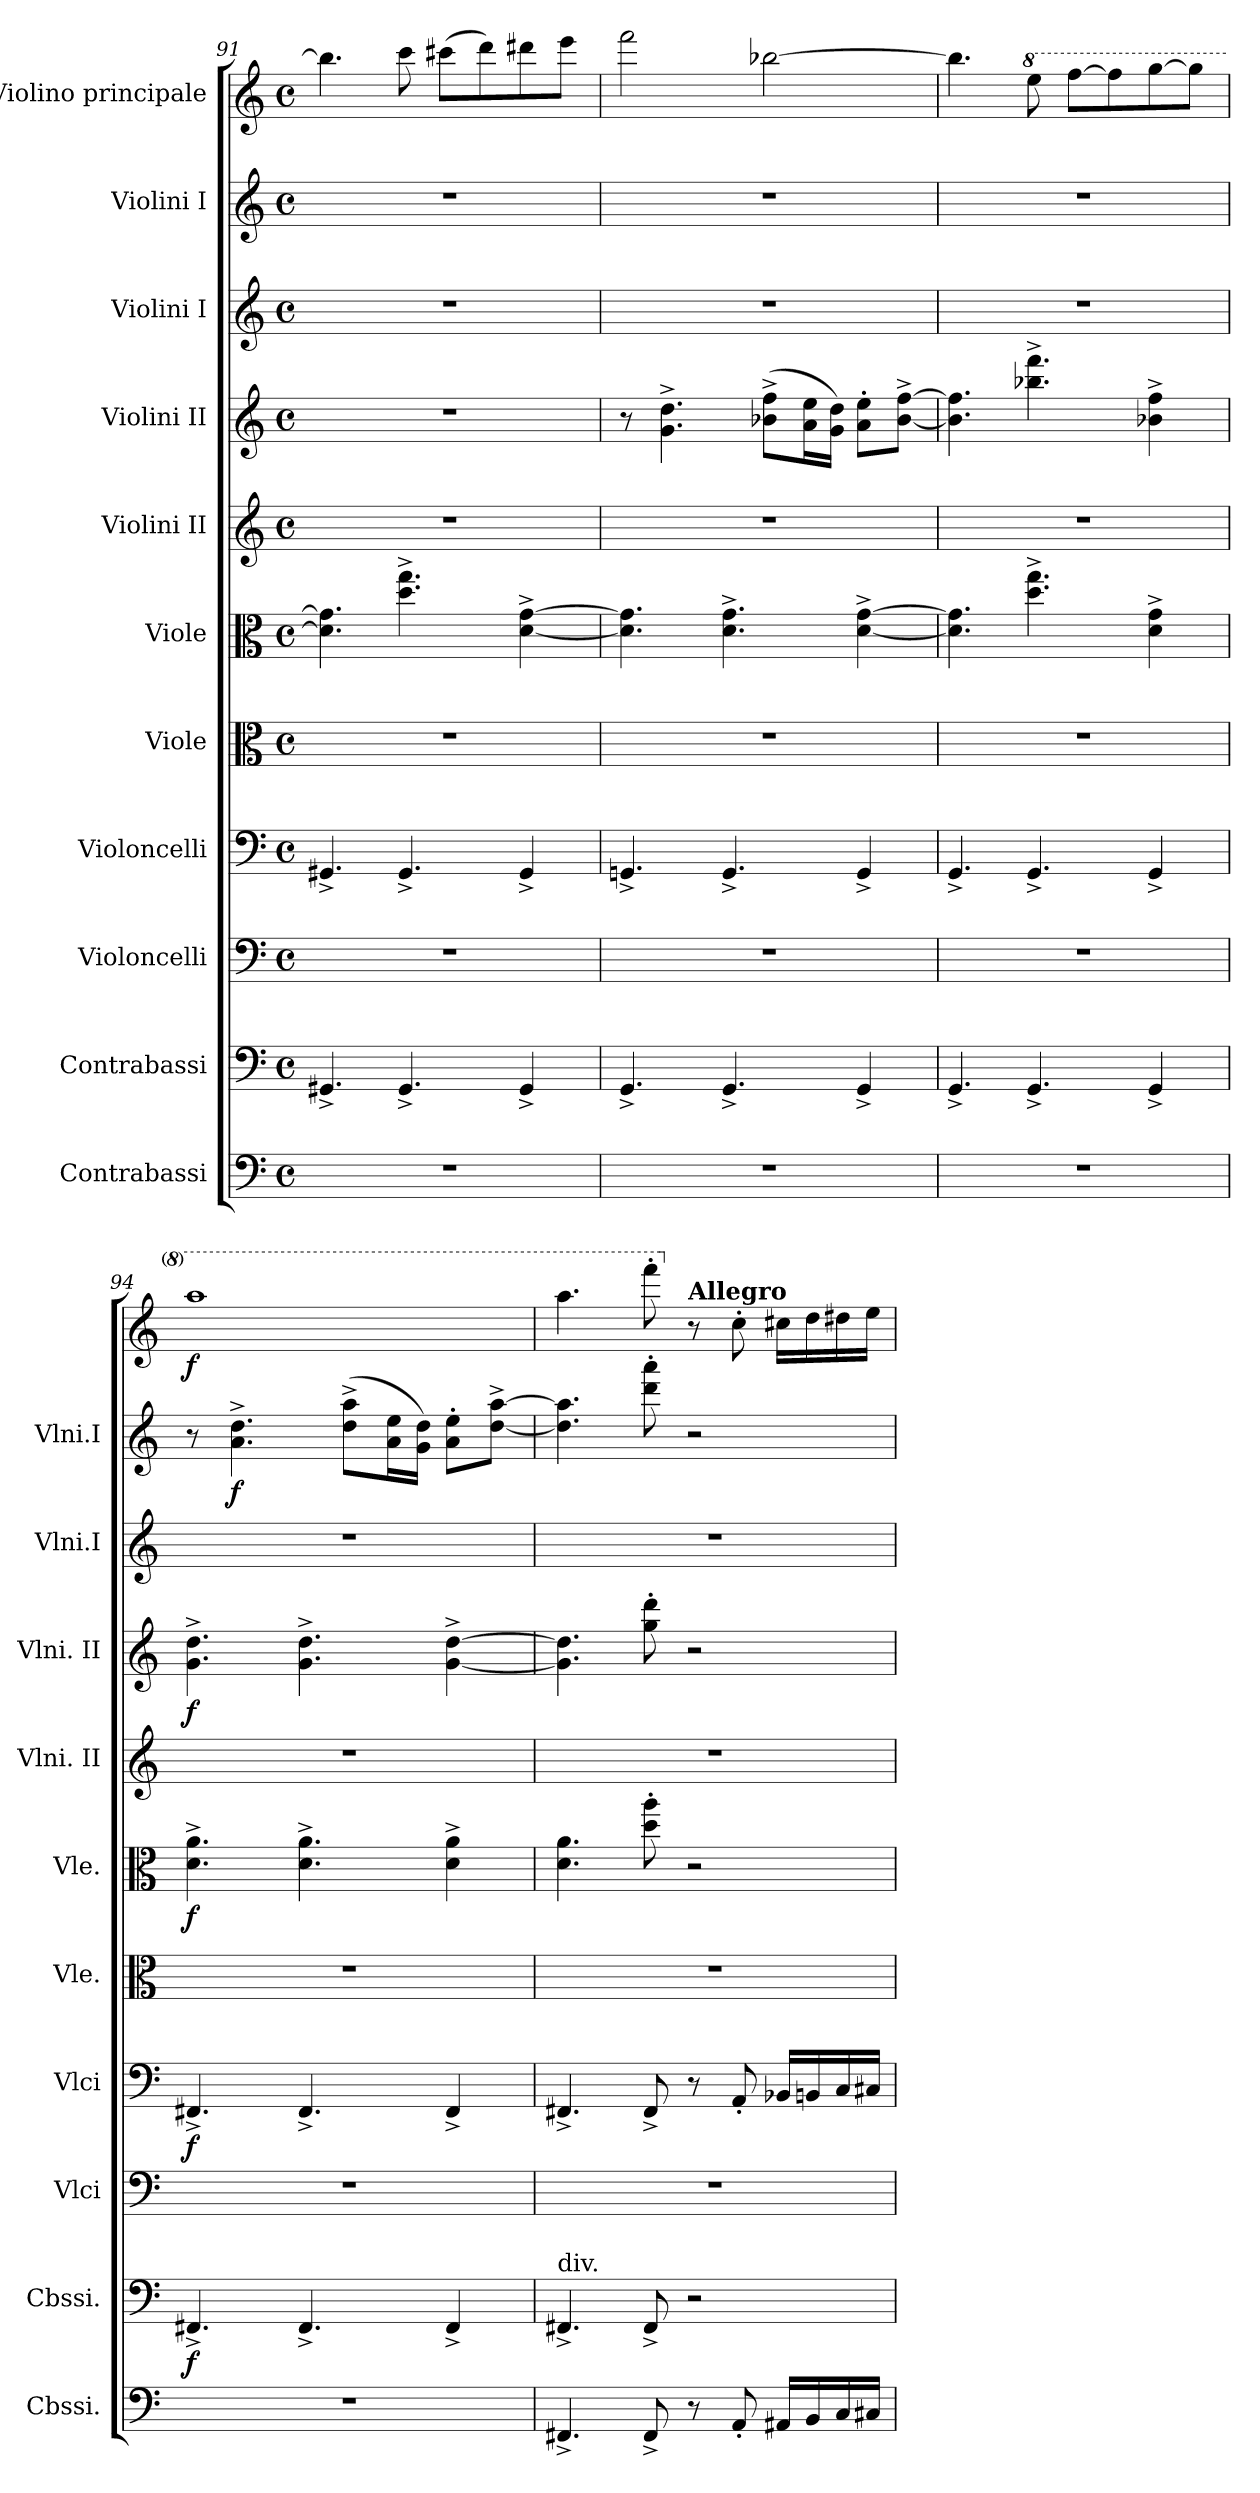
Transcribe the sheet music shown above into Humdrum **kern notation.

**kern	**kern	**dynam	**kern	**kern	**dynam	**kern	**kern	**dynam	**kern	**kern	**dynam	**kern	**kern	**dynam	**kern	**dynam
*part11	*part10	*part10	*part9	*part8	*part8	*part7	*part6	*part6	*part5	*part4	*part4	*part3	*part2	*part2	*part1	*part1
*staff11	*staff10	*staff10	*staff9	*staff8	*staff8	*staff7	*staff6	*staff6	*staff5	*staff4	*staff4	*staff3	*staff2	*staff2	*staff1	*staff1
*I"Contrabassi	*I"Contrabassi	*	*I"Violoncelli	*I"Violoncelli	*	*I"Viole	*I"Viole	*	*I"Violini II	*I"Violini II	*	*I"Violini I	*I"Violini I	*	*I"Violino principale	*
*I'Cbssi.	*I'Cbssi.	*	*I'Vlci	*I'Vlci	*	*I'Vle.	*I'Vle.	*	*I'Vlni. II	*I'Vlni. II	*	*I'Vlni.I	*I'Vlni.I	*	*	*
*clefF4	*clefF4	*	*clefF4	*clefF4	*	*clefC3	*clefC3	*	*clefG2	*clefG2	*	*clefG2	*clefG2	*	*clefG2	*
*ITrd7c12	*ITrd7c12	*	*	*	*	*	*	*	*	*	*	*	*	*	*	*
*k[]	*k[]	*	*k[]	*k[]	*	*k[]	*k[]	*	*k[]	*k[]	*	*k[]	*k[]	*	*k[]	*
*M4/4	*M4/4	*	*M4/4	*M4/4	*	*M4/4	*M4/4	*	*M4/4	*M4/4	*	*M4/4	*M4/4	*	*M4/4	*
*met(c)	*met(c)	*	*met(c)	*met(c)	*	*met(c)	*met(c)	*	*met(c)	*met(c)	*	*met(c)	*met(c)	*	*met(c)	*
=91	=91	=91	=91	=91	=91	=91	=91	=91	=91	=91	=91	=91	=91	=91	=91	=91
1r	4.GGG#X^/	.	1r	4.GG#X^/	.	1r	4.d\] 4.g\]	.	1r	1r	.	1r	1r	.	4.bb\]	.
.	4.GGG#^/	.	.	4.GG#^/	.	.	4.dd\^ 4.gg\^	.	.	.	.	.	.	.	8ccc\	.
.	.	.	.	.	.	.	.	.	.	.	.	.	.	.	(>8ccc#X\L	.
.	.	.	.	.	.	.	.	.	.	.	.	.	.	.	8ddd\)	.
.	4GGG#^/	.	.	4GG#^/	.	.	[4d\^ [4g\^	.	.	.	.	.	.	.	8ddd#X\	.
.	.	.	.	.	.	.	.	.	.	.	.	.	.	.	8eee\J	.
=92	=92	=92	=92	=92	=92	=92	=92	=92	=92	=92	=92	=92	=92	=92	=92	=92
1r	4.GGG^/	.	1r	4.GGn^/	.	1r	4.d\] 4.g\]	.	1r	8r	.	1r	1r	.	2fff\	.
.	.	.	.	.	.	.	.	.	.	4.g\^ 4.dd\^	.	.	.	.	.	.
.	4.GGG^/	.	.	4.GG^/	.	.	4.d\^ 4.g\^	.	.	.	.	.	.	.	.	.
.	.	.	.	.	.	.	.	.	.	(>8b-X\^ 8ff\^L	.	.	.	.	[2bb-X\	.
.	.	.	.	.	.	.	.	.	.	16a\ 16ee\L	.	.	.	.	.	.
.	.	.	.	.	.	.	.	.	.	16g\ 16dd\JJ)	.	.	.	.	.	.
.	4GGG^/	.	.	4GG^/	.	.	[4d\^ [4g\^	.	.	8a\' 8ee\'L	.	.	.	.	.	.
.	.	.	.	.	.	.	.	.	.	[8b-\^ [8ff\^J	.	.	.	.	.	.
=93	=93	=93	=93	=93	=93	=93	=93	=93	=93	=93	=93	=93	=93	=93	=93	=93
1r	4.GGG^/	.	1r	4.GG^/	.	1r	4.d\] 4.g\]	.	1r	4.b-\] 4.ff\]	.	1r	1r	.	4.bb-\]	.
*	*	*	*	*	*	*	*	*	*	*	*	*	*	*	*8va	*
.	4.GGG^/	.	.	4.GG^/	.	.	4.dd\^ 4.gg\^	.	.	4.bb-X\^ 4.fff\^	.	.	.	.	8eee\	.
.	.	.	.	.	.	.	.	.	.	.	.	.	.	.	[8fff\L	.
.	.	.	.	.	.	.	.	.	.	.	.	.	.	.	8fff\]	.
.	4GGG^/	.	.	4GG^/	.	.	4d\^ 4g\^	.	.	4b-X\^ 4ff\^	.	.	.	.	[8ggg\	.
.	.	.	.	.	.	.	.	.	.	.	.	.	.	.	8ggg\J]	.
=94	=94	=94	=94	=94	=94	=94	=94	=94	=94	=94	=94	=94	=94	=94	=94	=94
!	!	!LO:DY:b	!	!	!LO:DY:b	!	!	!LO:DY:b	!	!	!LO:DY:b	!	!	!	!	!LO:DY:b
1r	4.FFF#X^/	f	1r	4.FF#X^/	f	1r	4.d\^ 4.a\^	f	1r	4.g\^ 4.dd\^	f	1r	8r	.	1aaa	f
!	!	!	!	!	!	!	!	!	!	!	!	!	!	!LO:DY:b	!	!
.	.	.	.	.	.	.	.	.	.	.	.	.	4.a\^ 4.dd\^	f	.	.
.	4.FFF#^/	.	.	4.FF#^/	.	.	4.d\^ 4.a\^	.	.	4.g\^ 4.dd\^	.	.	.	.	.	.
.	.	.	.	.	.	.	.	.	.	.	.	.	(>8dd\^ 8aa\^L	.	.	.
.	.	.	.	.	.	.	.	.	.	.	.	.	16a\ 16ee\L	.	.	.
.	.	.	.	.	.	.	.	.	.	.	.	.	16g\ 16dd\JJ)	.	.	.
.	4FFF#^/	.	.	4FF#^/	.	.	4d\^ 4a\^	.	.	[4g\^ [4dd\^	.	.	8a\' 8ee\'L	.	.	.
.	.	.	.	.	.	.	.	.	.	.	.	.	[8dd\^ [8aa\^J	.	.	.
=95	=95	=95	=95	=95	=95	=95	=95	=95	=95	=95	=95	=95	=95	=95	=95	=95
!	!LO:TX:a:t=div.	!	!	!	!	!	!	!	!	!	!	!	!	!	!	!
4.FFF#X^/	4.FFF#X^/	.	1r	4.FF#X^/	.	1r	4.d\ 4.a\	.	1r	4.g\] 4.dd\]	.	1r	4.dd\] 4.aa\]	.	4.aaa\	.
8FFF#^/	8FFF#^/	.	.	8FF#^/	.	.	8dd\' 8aa\'	.	.	8gg\' 8ddd\'	.	.	8ddd\' 8aaa\'	.	8ffff'\	.
*	*	*	*	*	*	*	*	*	*	*	*	*	*	*	*X8va	*
!	!	!	!	!	!	!	!	!	!	!	!	!	!	!	!LO:TX:B:t=Allegro	!
8r	2r	.	.	8r	.	.	2r	.	.	2r	.	.	2r	.	8r	.
8AAA'/	.	.	.	8AA'/	.	.	.	.	.	.	.	.	.	.	8cc'\	.
16AAA#X/LL	.	.	.	16BB-X/LL	.	.	.	.	.	.	.	.	.	.	16cc#X\LL	.
16BBB/	.	.	.	16BBn/	.	.	.	.	.	.	.	.	.	.	16dd\	.
16CC/	.	.	.	16C/	.	.	.	.	.	.	.	.	.	.	16dd#X\	.
16CC#X/JJ	.	.	.	16C#X/JJ	.	.	.	.	.	.	.	.	.	.	16ee\JJ	.
=	=	=	=	=	=	=	=	=	=	=	=	=	=	=	=	=
*-	*-	*-	*-	*-	*-	*-	*-	*-	*-	*-	*-	*-	*-	*-	*-	*-
